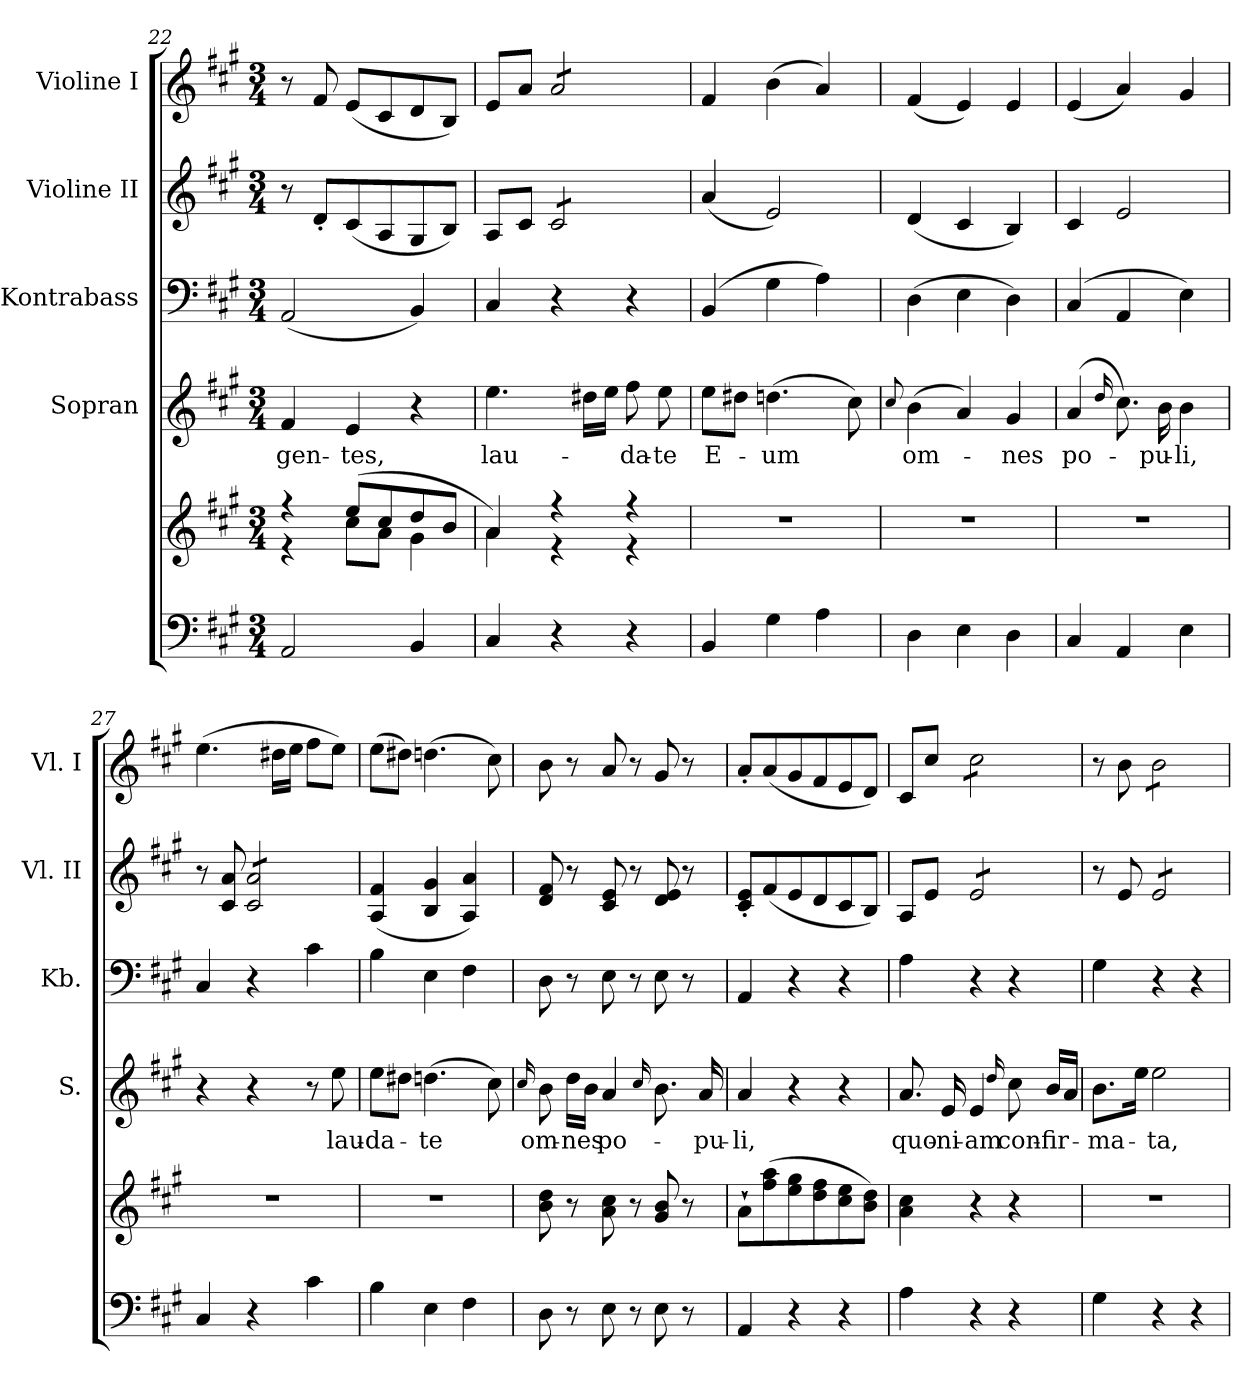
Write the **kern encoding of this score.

**kern	**kern	**kern	**text	**kern	**kern	**kern
*part5	*part5	*part4	*part4	*part3	*part2	*part1
*staff6	*staff5	*staff4	*staff4	*staff3	*staff2	*staff1
*	*	*I"Sopran	*	*I"Kontrabass	*I"Violine II	*I"Violine I
*	*	*I'S.	*	*I'Kb.	*I'Vl. II	*I'Vl. I
*clefF4	*clefG2	*clefG2	*	*clefF4	*clefG2	*clefG2
*	*	*	*	*ITrd7c12	*	*
*k[f#c#g#]	*k[f#c#g#]	*k[f#c#g#]	*	*k[f#c#g#]	*k[f#c#g#]	*k[f#c#g#]
*A:	*A:	*A:	*	*A:	*A:	*A:
*M3/4	*M3/4	*M3/4	*	*M3/4	*M3/4	*M3/4
=22	=22	=22	=22	=22	=22	=22
*	*^	*	*	*	*	*
!	!	!	!	!LO:LY:b	!	!	!
2AA/	4r	4r	4f#/	gen-	(<2AAA/	8r	8r
.	.	.	.	.	.	8d'</L	8f#/
!	!	!	!	!LO:LY:b	!	!	!
.	(>8ee/L	8cc#\L	4e/	-tes,	.	(<8c#/	(<8e/L
.	8cc#/	8a\J	.	.	.	8A/	8c#/
4BB/	8dd/	4g#\	4r	.	4BBB/)	8G#/	8d/
.	8b/J	.	.	.	.	8B/J)	8B/J)
=23	=23	=23	=23	=23	=23	=23	=23
!	!	!	!	!LO:LY:b	!	!	!
4C#/	4a/)	4a\	4.ee\	lau-	4CC#/	8A/L	8e/L
.	.	.	.	.	.	8c#/J	8a/J
*	*	*	*	*	*	*tremolo	*
*	*	*	*	*	*	*	*tremolo
4r	4r	4r	.	.	4r	8c#/L	8a/L
.	.	.	16dd#X\LL	.	.	8c#/	8a/
.	.	.	16ee\JJ	.	.	.	.
!	!	!	!	!LO:LY:b	!	!	!
4r	4r	4r	8ff#\	-da-	4r	8c#/	8a/
!	!	!	!	!LO:LY:b	!	!	!
.	.	.	8ee\	-te	.	8c#/J	8a/J
*	*	*	*	*	*	*	*Xtremolo
*	*	*	*	*	*	*Xtremolo	*
*	*v	*v	*	*	*	*	*
=24	=24	=24	=24	=24	=24	=24
!	!	!	!LO:LY:b	!	!	!
4BB/	2.r	8ee\L	E-	(4BBB/	(<4a/	4f#/
.	.	8dd#X\J	.	.	.	.
!	!	!	!LO:LY:b	!	!	!
4G#\	.	(>4.ddn\	-um	4GG#\	2e/)	(>4b\
4A\	.	.	.	4AA\)	.	4a/)
.	.	8cc#\)	.	.	.	.
!!LO:LB:g=z
=25	=25	=25	=25	=25	=25	=25
.	.	8qqcc#/	.	.	.	.
!	!	!	!LO:LY:b	!	!	!
4D\	2.r	(>4b\	om-	(>4DD\	(<4d/	(<4f#/
4E\	.	4a/)	.	4EE\	4c#/	4e/)
!	!	!	!LO:LY:b	!	!	!
4D\	.	4g#/	-nes	4DD\)	4B/)	4e/
=26	=26	=26	=26	=26	=26	=26
!	!	!	!LO:LY:b	!	!	!
4C#/	2.r	(>4a/	po-	(4CC#/	4c#/	(<4e/
.	.	16qqdd/	.	.	.	.
4AA/	.	8.cc#\)	.	4AAA/	2e/	4a/)
!	!	!	!LO:LY:b	!	!	!
.	.	16b\	-pu-	.	.	.
!	!	!	!LO:LY:b	!	!	!
4E\	.	4b\	-li,	4EE\)	.	4g#/
=27	=27	=27	=27	=27	=27	=27
4C#/	2.r	4r	.	4CC#/	8r	(>4.ee\
.	.	.	.	.	8c#/ 8a/	.
*	*	*	*	*	*tremolo	*
4r	.	4r	.	4r	8c#/ 8a/L	.
.	.	.	.	.	8c#/ 8a/	16dd#X\LL
.	.	.	.	.	.	16ee\JJ
4c#\	.	8r	.	4C#\	8c#/ 8a/	8ff#\L
!	!	!	!LO:LY:b	!	!	!
.	.	8ee\	lau-	.	8c#/ 8a/J	8ee\J)
*	*	*	*	*	*Xtremolo	*
=28	=28	=28	=28	=28	=28	=28
!	!	!	!LO:LY:b	!	!	!
4B\	2.r	8ee\L	-da-	4BB\	(<4A/ 4f#/	(>8ee\L
.	.	8dd#X\J	.	.	.	8dd#X\J)
!	!	!	!LO:LY:b	!	!	!
4E\	.	(>4.ddn\	-te	4EE\	4B/ 4g#/	(>4.ddn\
4F#\	.	.	.	4FF#\	4A/ 4a/)	.
.	.	8cc#\)	.	.	.	8cc#\)
=29	=29	=29	=29	=29	=29	=29
.	.	16qqcc#/	.	.	.	.
!	!	!	!LO:LY:b	!	!	!
8D\	8b\ 8dd\	8b\	om-	8DD\	8d/ 8f#/	8b\
!	!	!	!LO:LY:b	!	!	!
8r	8r	16dd\LL	-nes	8r	8r	8r
.	.	16b\JJ	.	.	.	.
!	!	!	!LO:LY:b	!	!	!
8E\	8a\ 8cc#\	4a/	po-	8EE\	8c#/ 8e/	8a/
8r	8r	.	.	8r	8r	8r
.	.	16qqcc#/	.	.	.	.
8E\	8g#/ 8b/	8.b\	.	8EE\	8d/ 8e/	8g#/
8r	8r	.	.	8r	8r	8r
!	!	!	!LO:LY:b	!	!	!
.	.	16a/	-pu-	.	.	.
!!LO:PB:g=z
=30	=30	=30	=30	=30	=30	=30
!	!	!	!LO:LY:b	!	!	!
4AA/	8a`>\L	4a/	-li,	4AAA/	8c#/'< 8e/'<L	8a'</L
.	(>8ff#\ 8aa\	.	.	.	(<8f#/	(<8a/
4r	8ee\ 8gg#\	4r	.	4r	8e/	8g#/
.	8dd\ 8ff#\	.	.	.	8d/	8f#/
4r	8cc#\ 8ee\	4r	.	4r	8c#/	8e/
.	8b\ 8dd\J)	.	.	.	8B/J)	8d/J)
=31	=31	=31	=31	=31	=31	=31
!	!	!	!LO:LY:b	!	!	!
4A\	4a\ 4cc#\	8.a/	quo-	4AA\	8A/L	8c#/L
.	.	.	.	.	8e/J	8cc#/J
!	!	!	!LO:LY:b	!	!	!
.	.	16e/	-ni-	.	.	.
!	!	!	!LO:LY:b	!	!	!
*	*	*	*	*	*tremolo	*
*	*	*	*	*	*	*tremolo
4r	4r	4e/	-am	4r	8e/L	8cc#\L
.	.	.	.	.	8e/	8cc#\
.	.	16qqdd/	.	.	.	.
!	!	!	!LO:LY:b	!	!	!
4r	4r	8cc#\	con-	4r	8e/	8cc#\
!	!	!	!LO:LY:b	!	!	!
.	.	16b/LL	-fir-	.	8e/J	8cc#\J
*	*	*	*	*	*	*Xtremolo
*	*	*	*	*	*Xtremolo	*
.	.	16a/JJ	.	.	.	.
=32	=32	=32	=32	=32	=32	=32
!	!	!	!LO:LY:b	!	!	!
4G#\	2.r	8.b\L	-ma-	4GG#\	8r	8r
.	.	.	.	.	8e/	8b\
.	.	16ee\Jk	.	.	.	.
!	!	!	!LO:LY:b	!	!	!
*	*	*	*	*	*tremolo	*
*	*	*	*	*	*	*tremolo
4r	.	2ee\	-ta,	4r	8e/L	8b\L
.	.	.	.	.	8e/	8b\
4r	.	.	.	4r	8e/	8b\
.	.	.	.	.	8e/J	8b\J
*	*	*	*	*	*	*Xtremolo
*	*	*	*	*	*Xtremolo	*
=	=	=	=	=	=	=
*-	*-	*-	*-	*-	*-	*-
